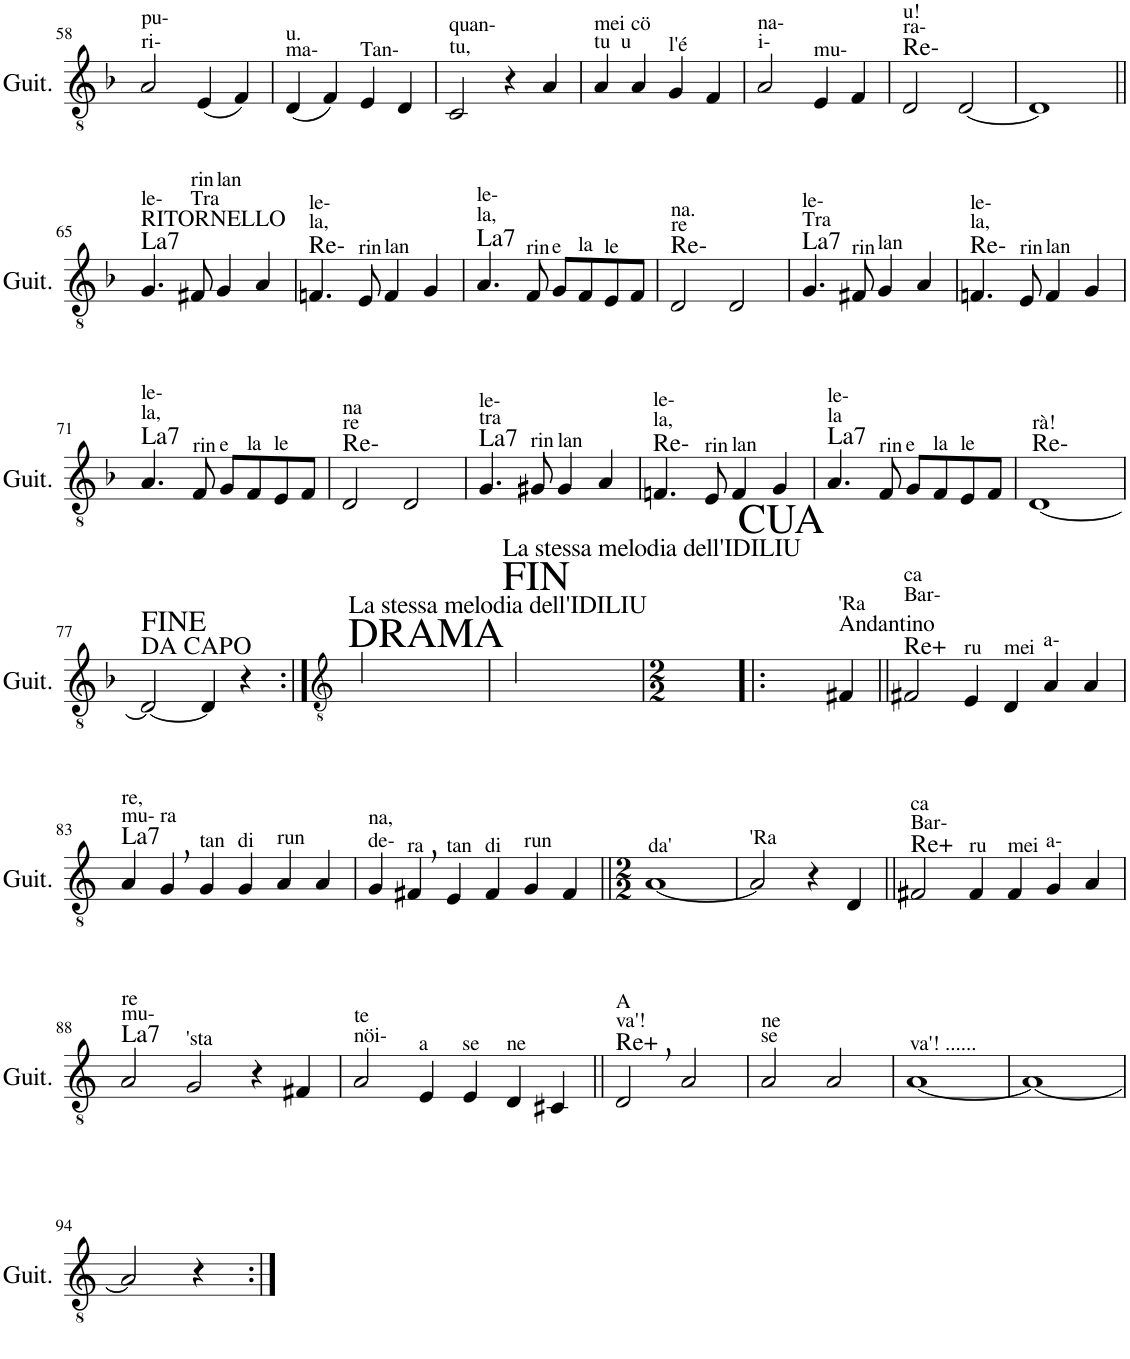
**kern	**harte
*part1	*part1
*staff1	*
*I"Guitar	*
*I'Guit.	*
!!LO:PB:g=z
*clefGv2	*
*k[b-]	*
*M2/2	*
=58	=58
!LO:TX:a:t=ri-	!
!LO:TX:a:t=pu-	!
2A/	.
(4E/	.
4F/)	.
=59	=59
!LO:TX:a:t=ma-	!
!LO:TX:a:t=u.	!
(4D/	.
4F/)	.
!LO:TX:a:t=Tan-	!
4E/	.
4D/	.
=60	=60
!LO:TX:a:t=tu,	!
!LO:TX:a:t=quan-	!
2C/	.
4r	.
4A/	.
=61	=61
!LO:TX:a:t=tu  u	!
!LO:TX:a:t=mei	!
4A/	.
!LO:TX:a:t=cö	!
4A/	.
!LO:TX:a:t=l'é	!
4G/	.
4F/	.
=62	=62
!LO:TX:a:t=i-	!
!LO:TX:a:t=na-	!
2A/	.
!LO:TX:a:t=mu-	!
4E/	.
4F/	.
=63	=63
!LO:TX:a:t=ra-	!
!LO:TX:a:t=u!	!LO:H:kt=Re-
2D/	N
[2D/	.
=64	=64
1D]	.
!!LO:LB:g=z
=65||	=65||
!LO:TX:a:t=RITORNELLO	!
!LO:TX:a:t=le-	!LO:H:kt=La7
4.G/	N
!LO:TX:a:t=Tra	!
!LO:TX:a:t=rin	!
8F#X/	.
!LO:TX:a:t=lan	!
4G/	.
4A/	.
=66	=66
!LO:TX:a:t=la,	!
!LO:TX:a:t=le-	!LO:H:kt=Re-
4.Fn/	N
!LO:TX:a:t=rin	!
8E/	.
!LO:TX:a:t=lan	!
4F/	.
4G/	.
=67	=67
!LO:TX:a:t=la,	!
!LO:TX:a:t=le-	!LO:H:kt=La7
4.A/	N
!LO:TX:a:t=rin	!
8F/	.
!LO:TX:a:t=e	!
8G/L	.
!LO:TX:a:t=la	!
8F/	.
!LO:TX:a:t=le	!
8E/	.
8F/J	.
=68	=68
!LO:TX:a:t=re	!
!LO:TX:a:t=na.	!LO:H:kt=Re-
2D/	N
2D/	.
=69	=69
!LO:TX:a:t=Tra	!
!LO:TX:a:t=le-	!LO:H:kt=La7
4.G/	N
!LO:TX:a:t=rin	!
8F#X/	.
!LO:TX:a:t=lan	!
4G/	.
4A/	.
=70	=70
!LO:TX:a:t=la,	!
!LO:TX:a:t=le-	!LO:H:kt=Re-
4.Fn/	N
!LO:TX:a:t=rin	!
8E/	.
!LO:TX:a:t=lan	!
4F/	.
4G/	.
!!LO:LB:g=z
=71	=71
!LO:TX:a:t=la,	!
!LO:TX:a:t=le-	!LO:H:kt=La7
4.A/	N
!LO:TX:a:t=rin	!
8F/	.
!LO:TX:a:t=e	!
8G/L	.
!LO:TX:a:t=la	!
8F/	.
!LO:TX:a:t=le	!
8E/	.
8F/J	.
=72	=72
!LO:TX:a:t=re	!
!LO:TX:a:t=na	!LO:H:kt=Re-
2D/	N
2D/	.
=73	=73
!LO:TX:a:t=tra	!
!LO:TX:a:t=le-	!LO:H:kt=La7
4.G/	N
!LO:TX:a:t=rin	!
8G#X/	.
!LO:TX:a:t=lan	!
4G#/	.
4A/	.
=74	=74
!LO:TX:a:t=la,	!
!LO:TX:a:t=le-	!LO:H:kt=Re-
4.Fn/	N
!LO:TX:a:t=rin	!
8E/	.
!LO:TX:a:t=lan	!
4F/	.
4G/	.
=75	=75
!LO:TX:a:t=la	!
!LO:TX:a:t=le-	!LO:H:kt=La7
4.A/	N
!LO:TX:a:t=rin	!
8F/	.
!LO:TX:a:t=e	!
8G/L	.
!LO:TX:a:t=la	!
8F/	.
!LO:TX:a:t=le	!
8E/	.
8F/J	.
=76	=76
!LO:TX:a:t=rà!	!LO:H:kt=Re-
[1D	N
!!LO:LB:g=z
=77	=77
2D/_	.
4D/]	.
4r	.
=78:|!	=78:|!
*clefGv2	*
*k[]	*
!LO:TX:a:t=DRAMA	!
!LO:TX:a:t=La stessa melodia dell'IDILIU	!
4A/	.
4ryy	.
2ryy	.
=79	=79
!LO:TX:a:t=FIN	!
!LO:TX:a:t=La stessa melodia dell'IDILIU	!
4A/	.
4ryy	.
2ryy	.
=80	=80
*k[]	*
*M2/2	*
1ryy	.
=81!|:	=81!|:
!LO:TX:a:t=CUA	!
2ryy	.
4ryy	.
!LO:TX:a:t=Andantino	!
!LO:TX:a:t='Ra	!
4F#X/	.
=82||	=82||
!LO:TX:a:t=Bar-	!
!LO:TX:a:t=ca	!LO:H:kt=Re+
2F#X/	N
!LO:TX:a:t=ru	!
4E/	.
!LO:TX:a:t=mei	!
4D/	.
!LO:TX:a:t=a-	!
4A/	.
4A/	.
!!LO:LB:g=z
=83	=83
!LO:TX:a:t=mu-	!
!LO:TX:a:t=re,	!LO:H:kt=La7
4A/	N
!LO:TX:a:t=ra	!
4G,/	.
!LO:TX:a:t=tan	!
4G/	.
!LO:TX:a:t=di	!
4G/	.
!LO:TX:a:t=run	!
4A/	.
4A/	.
=84	=84
!LO:TX:a:t=de-	!
!LO:TX:a:t=na,	!
4G/	.
!LO:TX:a:t=ra	!
4F#X,/	.
!LO:TX:a:t=tan	!
4E/	.
!LO:TX:a:t=di	!
4F#/	.
!LO:TX:a:t=run	!
4G/	.
4F#/	.
=85||	=85||
*M2/2	*
!LO:TX:a:t=da'	!
[1A	.
=86	=86
!LO:TX:a:t='Ra	!
2A/]	.
4r	.
4D/	.
=87||	=87||
!LO:TX:a:t=Bar-	!
!LO:TX:a:t=ca	!LO:H:kt=Re+
2F#X/	N
!LO:TX:a:t=ru	!
4F#/	.
!LO:TX:a:t=mei	!
4F#/	.
!LO:TX:a:t=a-	!
4G/	.
4A/	.
!!LO:LB:g=z
=88	=88
!LO:TX:a:t=mu-	!
!LO:TX:a:t=re	!LO:H:kt=La7
2A/	N
!LO:TX:a:t='sta	!
2G/	.
4r	.
4F#X/	.
=89	=89
!LO:TX:a:t=nöi-	!
!LO:TX:a:t=te	!
2A/	.
!LO:TX:a:t=a	!
4E/	.
!LO:TX:a:t=se	!
4E/	.
!LO:TX:a:t=ne	!
4D/	.
4C#X/	.
=90||	=90||
!LO:TX:a:t=va'!	!
!LO:TX:a:t=A	!LO:H:kt=Re+
2D,/	N
2A/	.
=91	=91
!LO:TX:a:t=se	!
!LO:TX:a:t=ne	!
2A/	.
2A/	.
=92	=92
!LO:TX:a:t=va'! ......	!
[1A	.
=93	=93
1A_	.
!!LO:LB:g=z
=94	=94
2A/]	.
4r	.
4ryy	.
=:|!	=:|!
*-	*-
